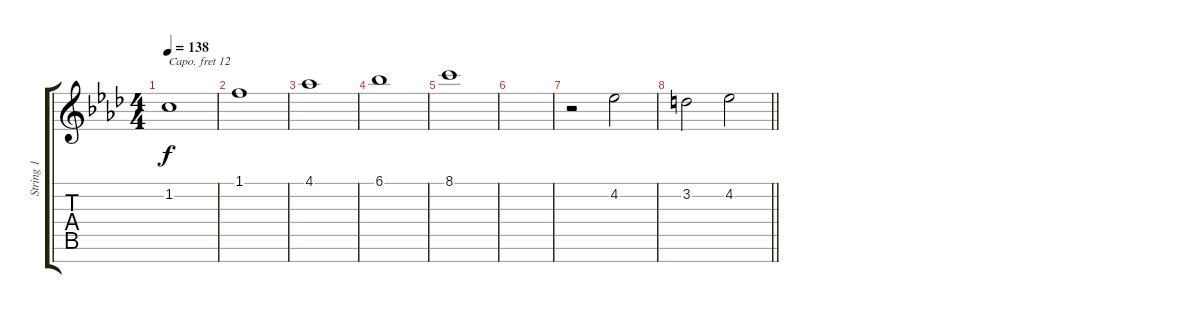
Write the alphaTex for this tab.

\track ("String 1" "String 1") {instrument stringensemble1}
\staff {score tabs}
\capo 12
\tuning (E4 B3 G3 D3 A2 E2 B1) {hide}
\ts (4 4)
\tempo 138
\clef g2
\ks ab
1.2.1{dy f} |
1.1.1 |
4.1.1 |
6.1.1 |
8.1.1 |
|
r.2 4.2.2 |
\barLineRight lightlight
3.2.2 4.2.2
